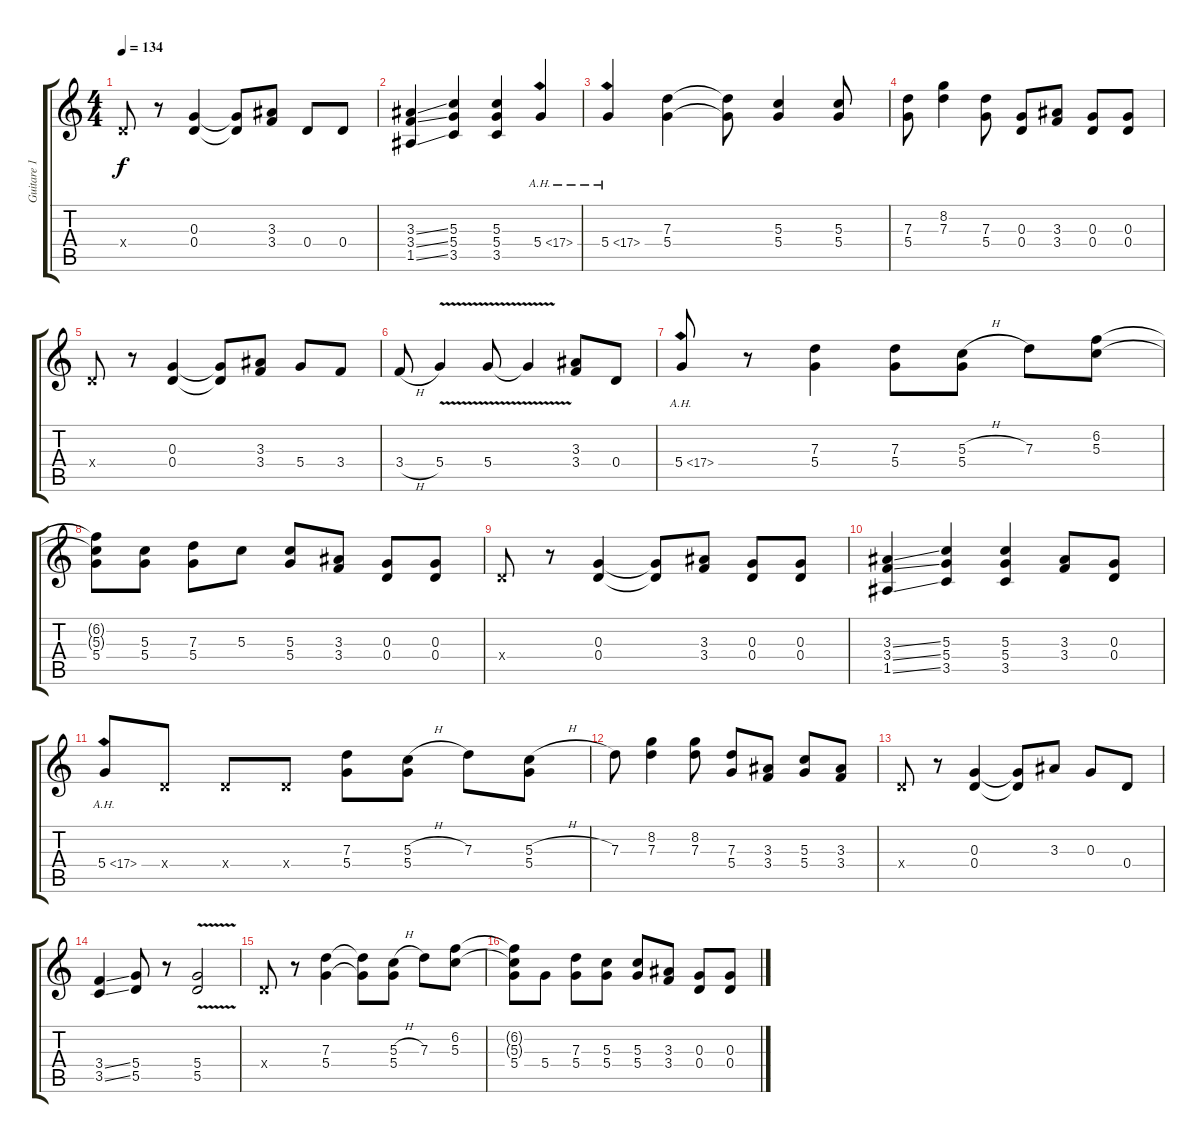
\track ("Guitare 1" "Guitare 1") {instrument overdrivenguitar}
\staff {score tabs}
\tuning (E4 B3 G3 D3 A2 E2) {hide}
\ts (4 4)
\tempo 134
\clef g2
\ks c
0.4{x}.8{dy f} r.8 (0.3 0.4).4 (0.3{t} 0.4{t}).8 (3.3 3.4).8 0.4.8 0.4.8 |
(3.3{ss} 3.4{ss} 1.5{ss}).4 (5.3 5.4 3.5).4 (5.3 5.4 3.5).4 5.4{ah 12}.4 |
5.4{ah 12}.4 (7.3 5.4).4 (7.3{t} 5.4{t}).8 (5.3 5.4).4 (5.3 5.4).8 |
(7.3 5.4).8 (8.2 7.3).4 (7.3 5.4).8 (0.3 0.4).8 (3.3 3.4).8 (0.3 0.4).8 (0.3 0.4).8 |
0.4{x}.8 r.8 (0.3 0.4).4 (0.3{t} 0.4{t}).8 (3.3 3.4).8 5.4.8 3.4.8 |
3.4{h}.8 5.4{v}.4 5.4{v}.8 5.4{v t}.4 (3.3 3.4).8 0.4.8 |
5.4{ah 12}.8 r.8 (7.3 5.4).4 (7.3 5.4).8 (5.3{h} 5.4).8 7.3.8 (6.2 5.3).8 |
(6.2{t} 5.3{t} 5.4).8 (5.3 5.4).8 (7.3 5.4).8 5.3.8 (5.3 5.4).8 (3.3 3.4).8 (0.3 0.4).8 (0.3 0.4).8 |
0.4{x}.8 r.8 (0.3 0.4).4 (0.3{t} 0.4{t}).8 (3.3 3.4).8 (0.3 0.4).8 (0.3 0.4).8 |
(3.3{ss} 3.4{ss} 1.5{ss}).4 (5.3 5.4 3.5).4 (5.3 5.4 3.5).4 (3.3 3.4).8 (0.3 0.4).8 |
5.4{ah 12}.8 0.4{x}.8 0.4{x}.8 0.4{x}.8 (7.3 5.4).8 (5.3{h} 5.4).8 7.3.8 (5.3{h} 5.4).8 |
7.3.8 (8.2 7.3).4 (8.2 7.3).8 (7.3 5.4).8 (3.3 3.4).8 (5.3 5.4).8 (3.3 3.4).8 |
0.4{x}.8 r.8 (0.3 0.4).4 (0.3{t} 0.4{t}).8 3.3.8 0.3.8 0.4.8 |
(3.4{ss} 3.5{ss}).4 (5.4 5.5).8 r.8 (5.4{v} 5.5{v}).2 |
0.4{x}.8 r.8 (7.3 5.4).4 (7.3{t} 5.4{t}).8 (5.3{h} 5.4).8 7.3.8 (6.2 5.3).8 |
(6.2{t} 5.3{t} 5.4).8 5.4.8 (7.3 5.4).8 (5.3 5.4).8 (5.3 5.4).8 (3.3 3.4).8 (0.3 0.4).8 (0.3 0.4).8
